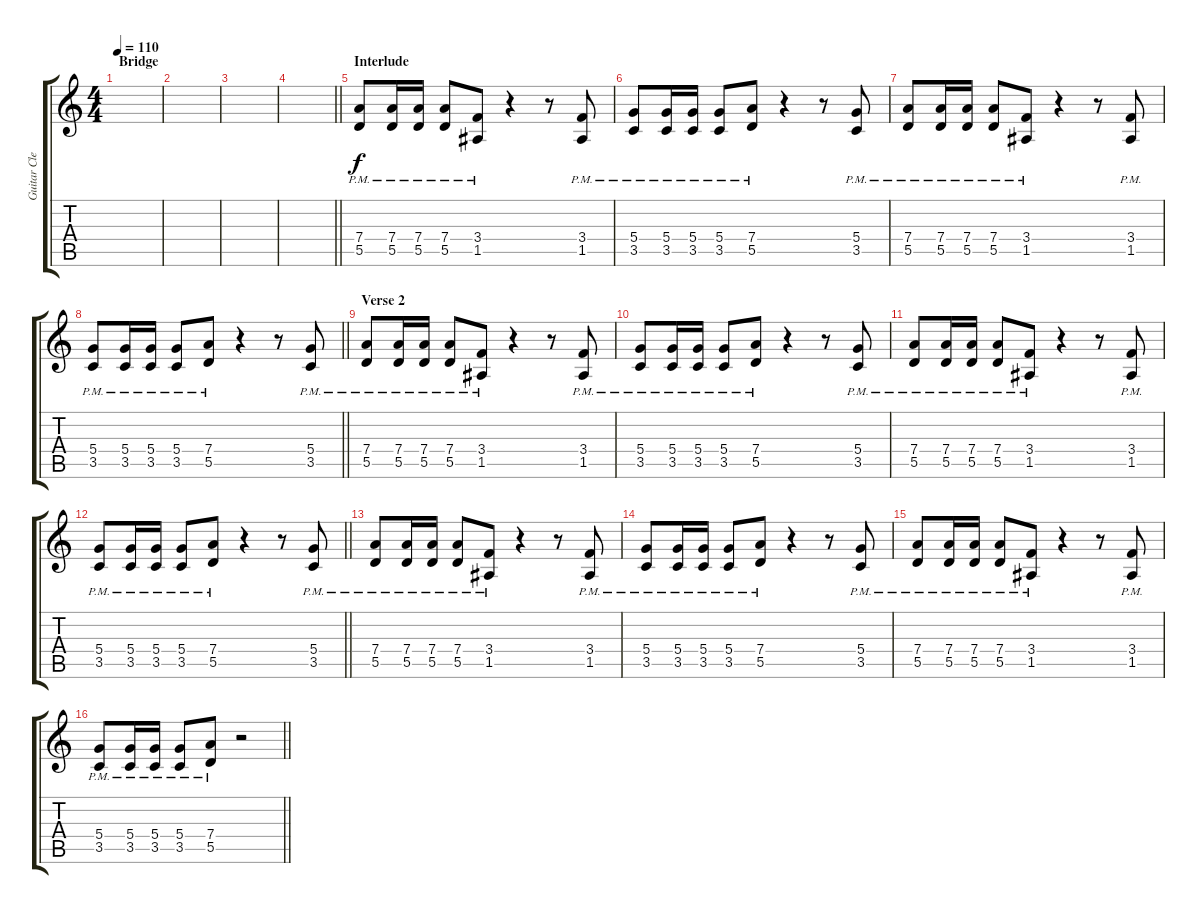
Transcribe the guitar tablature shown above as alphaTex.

\track ("Guitar Clean" "Guitar Cle") {instrument electricguitarclean}
\staff {score tabs}
\tuning (E4 B3 G3 D3 A2 E2) {hide}
\ts (4 4)
\section ("" "Bridge")
\tempo 110
\clef g2
\ks c
|
|
|
\barLineRight lightlight
|
\section ("" "Interlude")
(7.4{pm} 5.5{pm}).8 (7.4{pm} 5.5{pm}).16 (7.4{pm} 5.5{pm}).16 (7.4{pm} 5.5{pm}).8 (3.4{pm} 1.5{pm}).8 r.4 r.8 (3.4{pm} 1.5{pm}).8 |
(5.4{pm} 3.5{pm}).8 (5.4{pm} 3.5{pm}).16 (5.4{pm} 3.5{pm}).16 (5.4{pm} 3.5{pm}).8 (7.4{pm} 5.5{pm}).8 r.4 r.8 (5.4{pm} 3.5{pm}).8 |
(7.4{pm} 5.5{pm}).8 (7.4{pm} 5.5{pm}).16 (7.4{pm} 5.5{pm}).16 (7.4{pm} 5.5{pm}).8 (3.4{pm} 1.5{pm}).8 r.4 r.8 (3.4{pm} 1.5{pm}).8 |
\barLineRight lightlight
(5.4{pm} 3.5{pm}).8 (5.4{pm} 3.5{pm}).16 (5.4{pm} 3.5{pm}).16 (5.4{pm} 3.5{pm}).8 (7.4{pm} 5.5{pm}).8 r.4 r.8 (5.4{pm} 3.5{pm}).8 |
\section ("" "Verse 2")
(7.4{pm} 5.5{pm}).8 (7.4{pm} 5.5{pm}).16 (7.4{pm} 5.5{pm}).16 (7.4{pm} 5.5{pm}).8 (3.4{pm} 1.5{pm}).8 r.4 r.8 (3.4{pm} 1.5{pm}).8 |
(5.4{pm} 3.5{pm}).8 (5.4{pm} 3.5{pm}).16 (5.4{pm} 3.5{pm}).16 (5.4{pm} 3.5{pm}).8 (7.4{pm} 5.5{pm}).8 r.4 r.8 (5.4{pm} 3.5{pm}).8 |
(7.4{pm} 5.5{pm}).8 (7.4{pm} 5.5{pm}).16 (7.4{pm} 5.5{pm}).16 (7.4{pm} 5.5{pm}).8 (3.4{pm} 1.5{pm}).8 r.4 r.8 (3.4{pm} 1.5{pm}).8 |
\barLineRight lightlight
(5.4{pm} 3.5{pm}).8 (5.4{pm} 3.5{pm}).16 (5.4{pm} 3.5{pm}).16 (5.4{pm} 3.5{pm}).8 (7.4{pm} 5.5{pm}).8 r.4 r.8 (5.4{pm} 3.5{pm}).8 |
(7.4{pm} 5.5{pm}).8 (7.4{pm} 5.5{pm}).16 (7.4{pm} 5.5{pm}).16 (7.4{pm} 5.5{pm}).8 (3.4{pm} 1.5{pm}).8 r.4 r.8 (3.4{pm} 1.5{pm}).8 |
(5.4{pm} 3.5{pm}).8 (5.4{pm} 3.5{pm}).16 (5.4{pm} 3.5{pm}).16 (5.4{pm} 3.5{pm}).8 (7.4{pm} 5.5{pm}).8 r.4 r.8 (5.4{pm} 3.5{pm}).8 |
(7.4{pm} 5.5{pm}).8 (7.4{pm} 5.5{pm}).16 (7.4{pm} 5.5{pm}).16 (7.4{pm} 5.5{pm}).8 (3.4{pm} 1.5{pm}).8 r.4 r.8 (3.4{pm} 1.5{pm}).8 |
\barLineRight lightlight
(5.4{pm} 3.5{pm}).8 (5.4{pm} 3.5{pm}).16 (5.4{pm} 3.5{pm}).16 (5.4{pm} 3.5{pm}).8 (7.4{pm} 5.5{pm}).8 r.2
